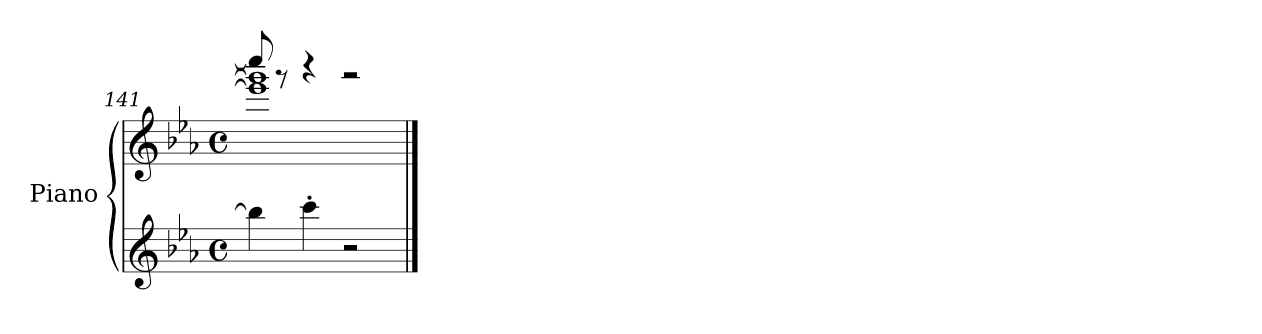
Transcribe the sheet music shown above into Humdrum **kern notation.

**kern	**kern
*part1	*part1
*staff2	*staff1
*I"Piano	*
*I'Pno.	*
*clefG2	*clefG2
*k[b-e-a-]	*k[b-e-a-]
*M4/4	*M4/4
*met(c)	*met(c)
=141	=141
*	*^
4bb-\]	8cccc/]	1eee-] 1ggg]
.	8r	.
4ccc'\	4r	.
2r	2r	.
*	*v	*v
==	==
*-	*-
